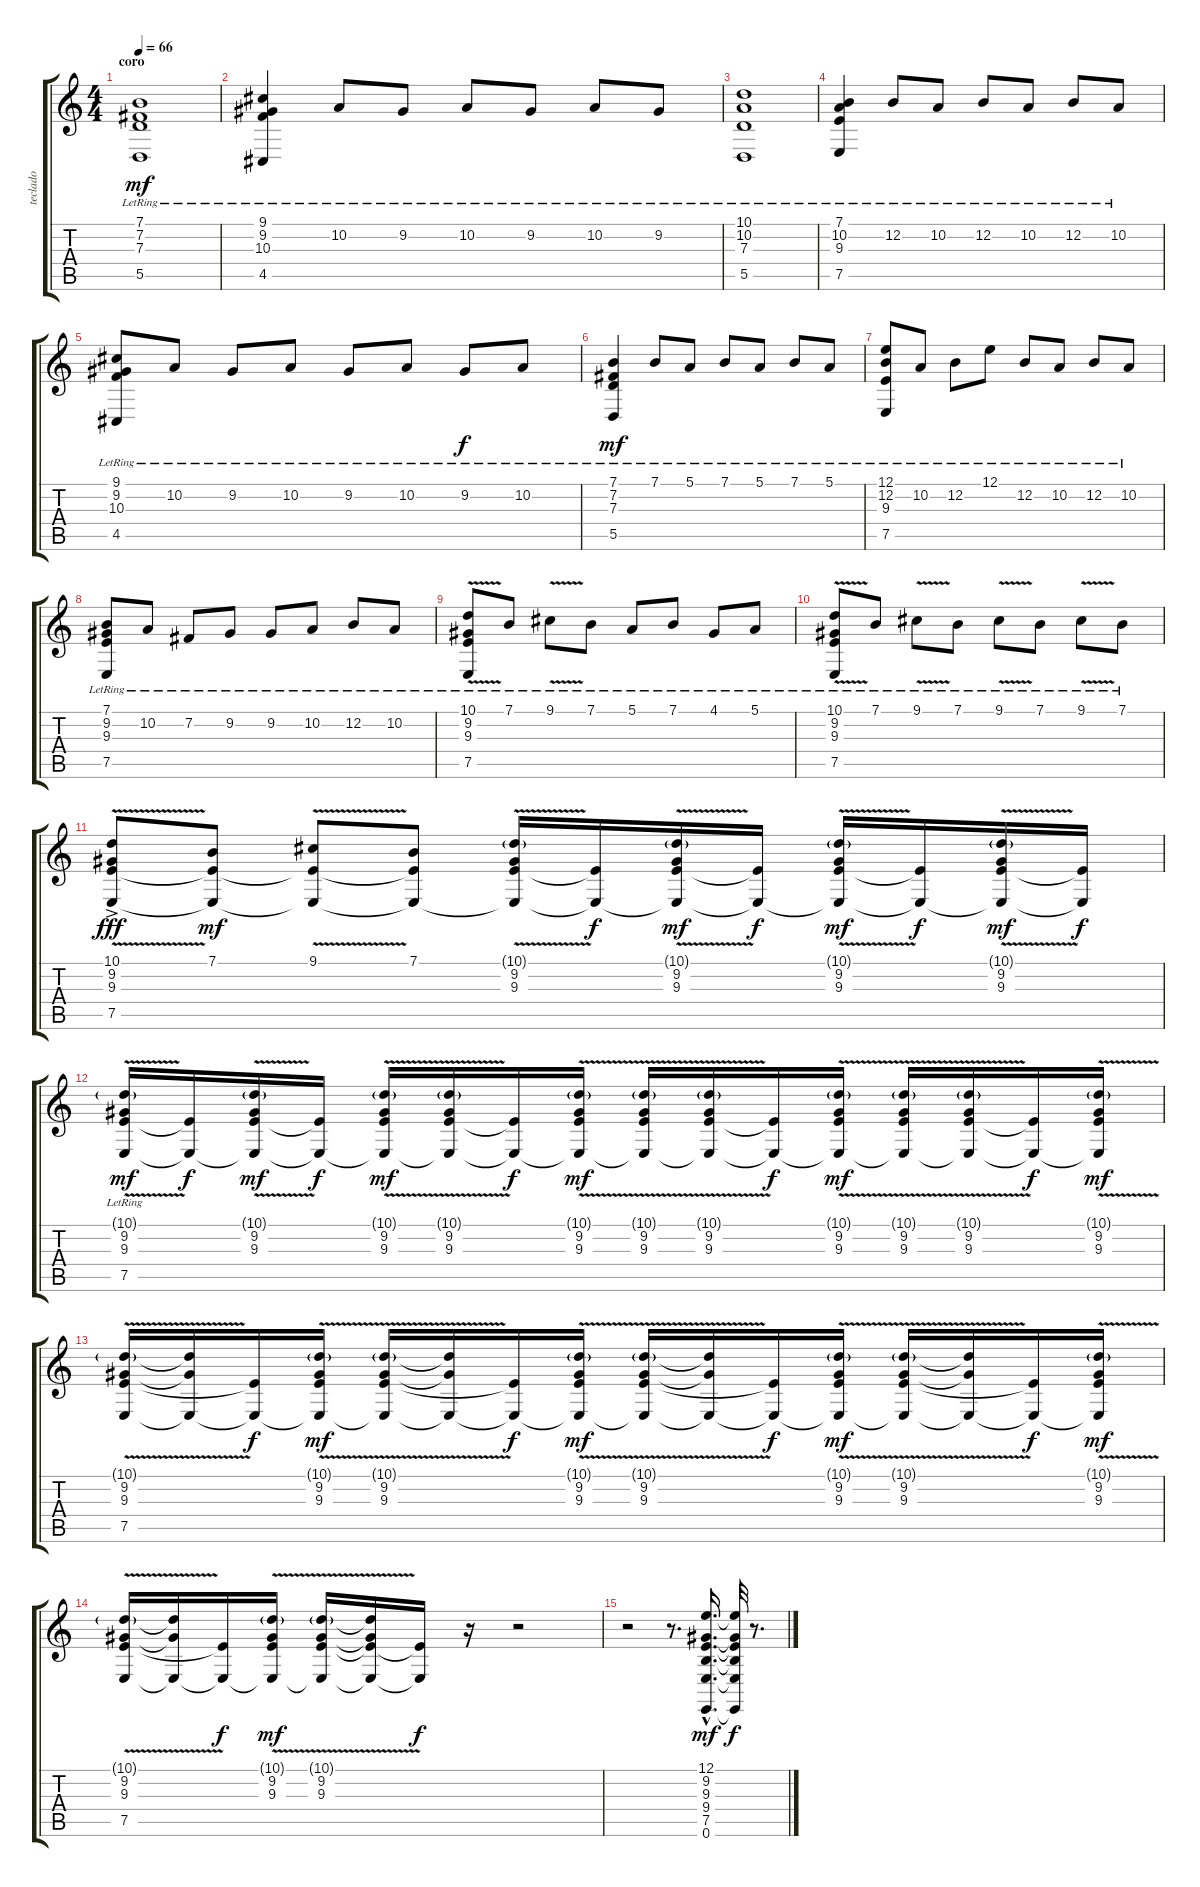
\track ("teclado" "teclado") {instrument churchorgan}
\staff {score tabs}
\tuning (E4 B3 G3 D3 A2 E2) {hide}
\ts (4 4)
\section ("" "coro")
\tempo 66
\clef g2
\ks c
(7.1{lr} 7.2{lr} 7.3{lr} 5.5{lr}).1{dy mf} |
(9.1{lr} 9.2{lr} 10.3{lr} 4.5{lr}).4 10.2{lr}.8 9.2{lr}.8 10.2{lr}.8 9.2{lr}.8 10.2{lr}.8 9.2{lr}.8 |
(10.1{lr} 10.2{lr} 7.3{lr} 5.5{lr}).1 |
(7.1{lr} 10.2{lr} 9.3{lr} 7.5{lr}).4 12.2{lr}.8 10.2{lr}.8 12.2{lr}.8 10.2{lr}.8 12.2{lr}.8 10.2{lr}.8 |
(9.1{lr} 9.2{lr} 10.3{lr} 4.5{lr}).8 10.2{lr}.8 9.2{lr}.8 10.2{lr}.8 9.2{lr}.8 10.2{lr}.8 9.2{lr}.8{dy f} 10.2{lr}.8 |
(7.1{lr} 7.2{lr} 7.3{lr} 5.5{lr}).4{dy mf} 7.1{lr}.8 5.1{lr}.8 7.1{lr}.8 5.1{lr}.8 7.1{lr}.8 5.1{lr}.8 |
(12.1{lr} 12.2{lr} 9.3{lr} 7.5{lr}).8 10.2{lr}.8 12.2{lr}.8 12.1{lr}.8 12.2{lr}.8 10.2{lr}.8 12.2{lr}.8 10.2{lr}.8 |
(7.1{lr} 9.2{lr} 9.3{lr} 7.5{lr}).8 10.2{lr}.8 7.2{lr}.8 9.2{lr}.8 9.2{lr}.8 10.2{lr}.8 12.2{lr}.8 10.2{lr}.8 |
(10.1{v lr} 9.2{lr} 9.3{lr} 7.5{lr}).8 7.1{lr}.8 9.1{v lr}.8 7.1{lr}.8 5.1{lr}.8 7.1{lr}.8 4.1{lr}.8 5.1{lr}.8 |
(10.1{v lr} 9.2{lr} 9.3{lr} 7.5{lr}).8 7.1{lr}.8 9.1{v lr}.8 7.1{lr}.8 9.1{v lr}.8 7.1{lr}.8 9.1{v lr}.8 7.1{lr}.8 |
(10.1{v} 9.2 9.3 7.5{ac}).8{dy fff} (7.1 9.3{t} 7.5{t}).8{dy mf} (9.1{v} 9.3{t} 7.5{t}).8 (7.1 9.3{t} 7.5{t}).8 (10.1{v g} 9.2 9.3 7.5{t}).16 (9.3{t} 7.5{t}).16{dy f} (10.1{v g} 9.2 9.3 7.5{t}).16{dy mf} (9.3{t} 7.5{t}).16{dy f} (10.1{v g} 9.2 9.3 7.5{t}).16{dy mf} (9.3{t} 7.5{t}).16{dy f} (10.1{v g} 9.2 9.3 7.5{t}).16{dy mf} (9.3{t} 7.5{t}).16{dy f} |
(10.1{v g} 9.2 9.3 7.5{lr}).16{dy mf} (9.3{t} 7.5{t}).16{dy f} (10.1{v g} 9.2 9.3 7.5{t}).16{dy mf} (9.3{t} 7.5{t}).16{dy f} (10.1{v g} 9.2 9.3 7.5{t}).16{dy mf} (10.1{v g} 9.2 9.3 7.5{t}).16 (9.3{t} 7.5{t}).16{dy f} (10.1{v g} 9.2 9.3 7.5{t}).16{dy mf} (10.1{v g} 9.2 9.3 7.5{t}).16 (10.1{v g} 9.2 9.3 7.5{t}).16 (9.3{t} 7.5{t}).16{dy f} (10.1{v g} 9.2 9.3 7.5{t}).16{dy mf} (10.1{v g} 9.2 9.3 7.5{t}).16 (10.1{v g} 9.2 9.3 7.5{t}).16 (9.3{t} 7.5{t}).16{dy f} (10.1{v g} 9.2 9.3 7.5{t}).16{dy mf} |
(10.1{v g} 9.2 9.3 7.5).16 (10.1{t} 9.2{t} 7.5{t}).16 (9.3{t} 7.5{t}).16{dy f} (10.1{v g} 9.2 9.3 7.5{t}).16{dy mf} (10.1{v g} 9.2 9.3 7.5{t}).16 (10.1{t} 9.2{t} 7.5{t}).16 (9.3{t} 7.5{t}).16{dy f} (10.1{v g} 9.2 9.3 7.5{t}).16{dy mf} (10.1{v g} 9.2 9.3 7.5{t}).16 (10.1{t} 9.2{t} 7.5{t}).16 (9.3{t} 7.5{t}).16{dy f} (10.1{v g} 9.2 9.3 7.5{t}).16{dy mf} (10.1{v g} 9.2 9.3 7.5{t}).16 (10.1{t} 9.2{t} 7.5{t}).16 (9.3{t} 7.5{t}).16{dy f} (10.1{v g} 9.2 9.3 7.5{t}).16{dy mf} |
(10.1{v g} 9.2 9.3 7.5).16 (10.1{t} 9.2{t} 7.5{t}).16 (9.3{t} 7.5{t}).16{dy f} (10.1{v g} 9.2 9.3 7.5{t}).16{dy mf} (10.1{v g} 9.2 9.3 7.5{t}).16 (10.1{t} 9.2{t} 9.3{t} 7.5{t}).16 (9.3{t} 7.5{t}).16{dy f} r.16 r.2 |
r.2 r.8{d} (12.1{hac} 9.2{hac} 9.3{hac} 9.4{hac} 7.5{hac} 0.6{hac}).16{d dy mf} (12.1{t} 9.2{t} 9.3{t} 9.4{t} 7.5{t} 0.6{t}).32{dy f} r.8{d}
